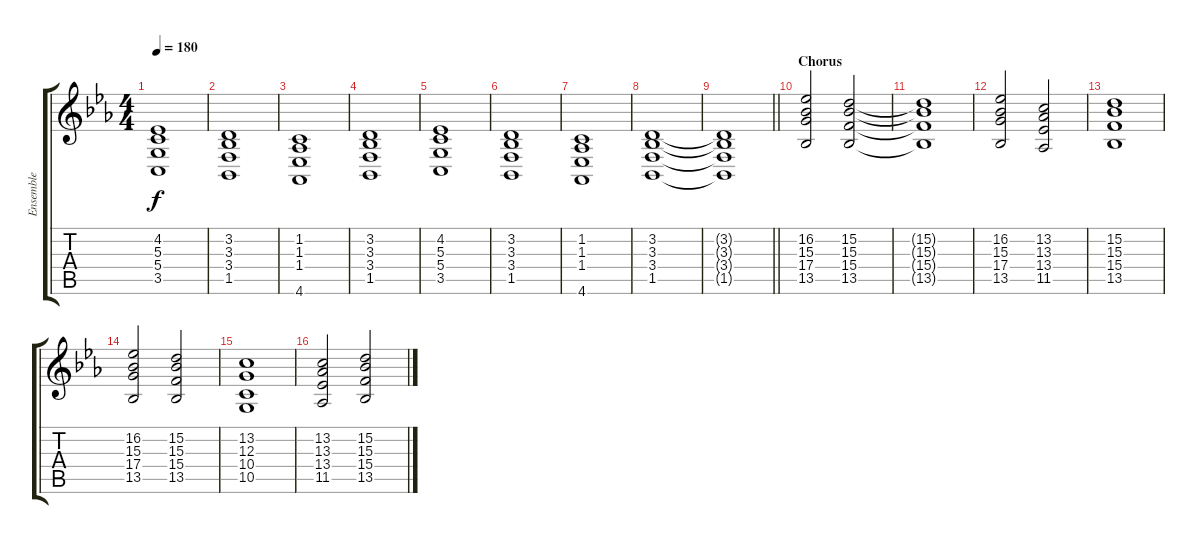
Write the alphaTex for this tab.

\track ("Ensemble" "Ensemble") {instrument stringensemble1}
\staff {score tabs}
\tuning (E4 B3 G3 D3 A2 E2) {hide}
\ts (4 4)
\section ("" "")
\tempo 180
\clef g2
\ks eb
(4.2 5.3 5.4 3.5).1{dy f} |
(3.2 3.3 3.4 1.5).1 |
(1.2 1.3 1.4 4.6).1 |
(3.2 3.3 3.4 1.5).1 |
(4.2 5.3 5.4 3.5).1 |
(3.2 3.3 3.4 1.5).1 |
(1.2 1.3 1.4 4.6).1 |
(3.2 3.3 3.4 1.5).1 |
\barLineRight lightlight
(3.2{t} 3.3{t} 3.4{t} 1.5{t}).1 |
\section ("" "Chorus")
(16.2 15.3 17.4 13.5).2 (15.2 15.3 15.4 13.5).2 |
(15.2{t} 15.3{t} 15.4{t} 13.5{t}).1 |
(16.2 15.3 17.4 13.5).2 (13.2 13.3 13.4 11.5).2 |
(15.2 15.3 15.4 13.5).1 |
(16.2 15.3 17.4 13.5).2 (15.2 15.3 15.4 13.5).2 |
(13.2 12.3 10.4 10.5).1 |
(13.2 13.3 13.4 11.5).2 (15.2 15.3 15.4 13.5).2
